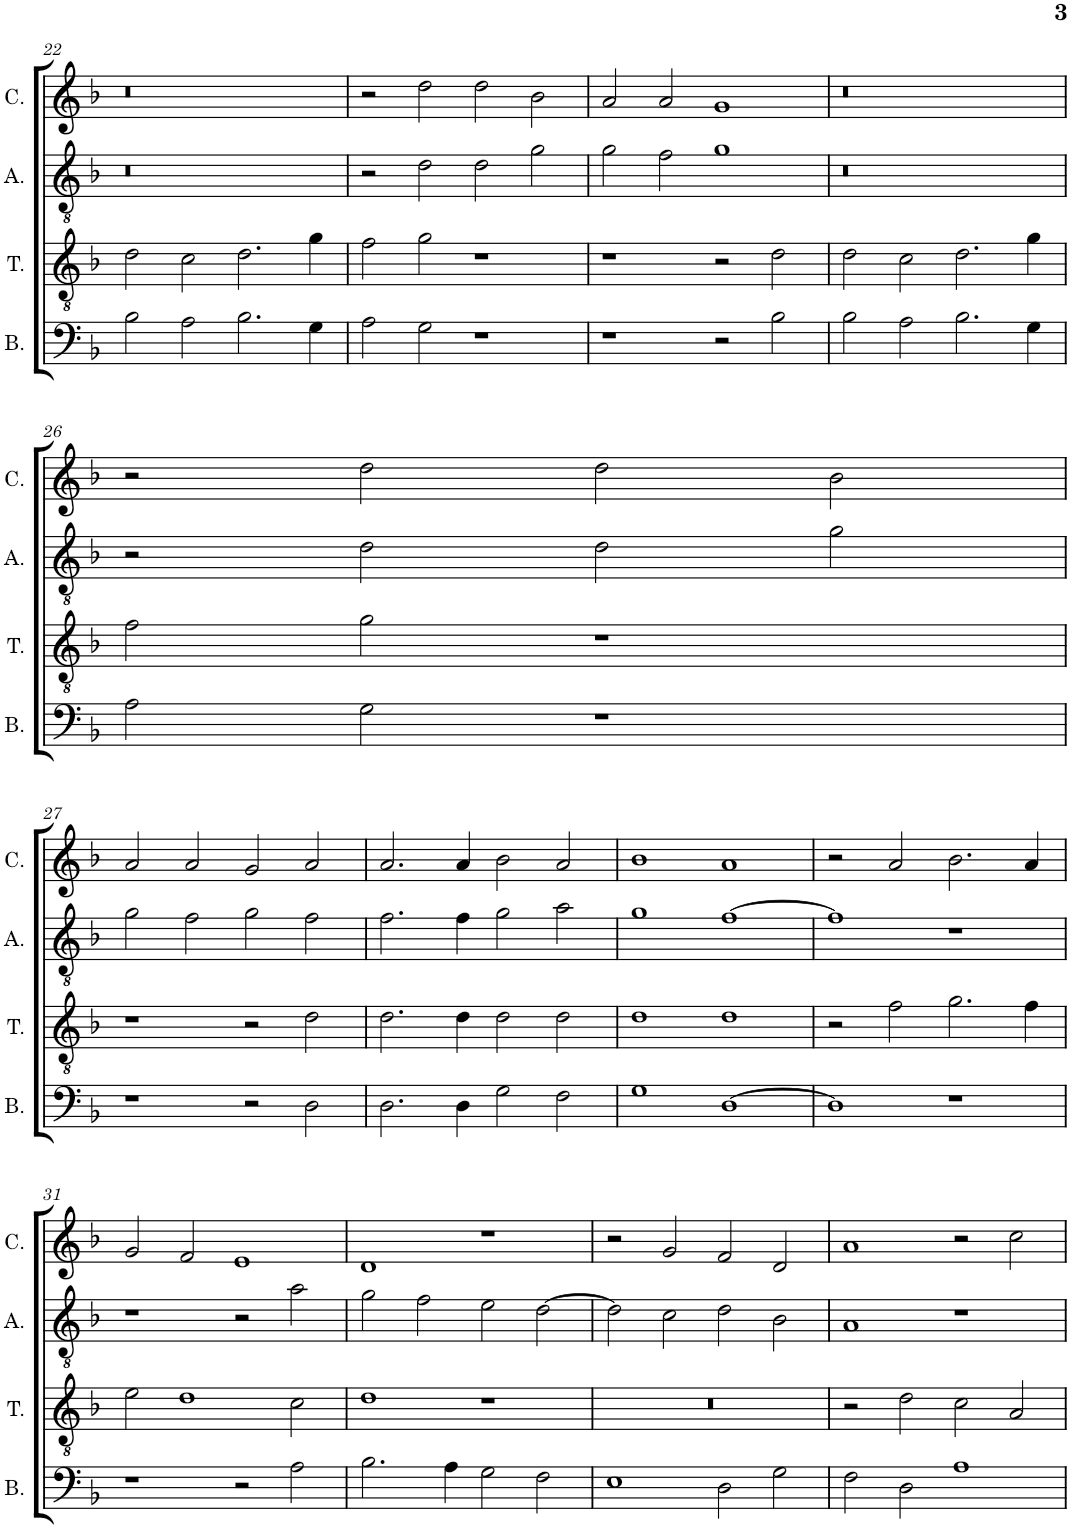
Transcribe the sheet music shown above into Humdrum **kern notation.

**kern	**kern	**kern	**kern
*part4	*part3	*part2	*part1
*staff4	*staff3	*staff2	*staff1
*I"Bassus	*I"Tenor	*I"Altus	*I"Cantus
*I'B.	*I'T.	*I'A.	*I'C.
!!LO:PB:g=z
*clefF4	*clefGv2	*clefGv2	*clefG2
*k[b-]	*k[b-]	*k[b-]	*k[b-]
*M2/1	*M2/1	*M2/1	*M2/1
=22	=22	=22	=22
2B-\	2d\	0r	0r
2A\	2c\	.	.
2.B-\	2.d\	.	.
4G\	4g\	.	.
=23	=23	=23	=23
2A\	2f\	2r	2r
2G\	2g\	2d\	2dd\
1r	1r	2d\	2dd\
.	.	2g\	2b-\
=24	=24	=24	=24
1r	1r	2g\	2a/
.	.	2f\	2a/
2r	2r	1g	1g
2B-\	2d\	.	.
=25	=25	=25	=25
2B-\	2d\	0r	0r
2A\	2c\	.	.
2.B-\	2.d\	.	.
4G\	4g\	.	.
!!LO:LB:g=z
=26	=26	=26	=26
2A\	2f\	2r	2r
2G\	2g\	2d\	2dd\
1r	1r	2d\	2dd\
.	.	2g\	2b-\
!!LO:LB:g=z
=27	=27	=27	=27
1r	1r	2g\	2a/
.	.	2f\	2a/
2r	2r	2g\	2g/
2D\	2d\	2f\	2a/
=28	=28	=28	=28
2.D\	2.d\	2.f\	2.a/
4D\	4d\	4f\	4a/
2G\	2d\	2g\	2b-\
2F\	2d\	2a\	2a/
=29	=29	=29	=29
1G	1d	1g	1b-
[1D	1d	[1f	1a
=30	=30	=30	=30
1D]	2r	1f]	2r
.	2f\	.	2a/
1r	2.g\	1r	2.b-\
.	4f\	.	4a/
!!LO:LB:g=z
=31	=31	=31	=31
1r	2e\	1r	2g/
.	1d	.	2f/
2r	.	2r	1e
2A\	2c\	2a\	.
=32	=32	=32	=32
2.B-\	1d	2g\	1d
.	.	2f\	.
4A\	.	.	.
2G\	1r	2e\	1r
2F\	.	[2d\	.
=33	=33	=33	=33
1E	0r	2d\]	2r
.	.	2c\	2g/
2D\	.	2d\	2f/
2G\	.	2B-\	2d/
=34	=34	=34	=34
2F\	2r	1A	1a
2D\	2d\	.	.
1A	2c\	1r	2r
.	2A/	.	2cc\
=	=	=	=
*-	*-	*-	*-
